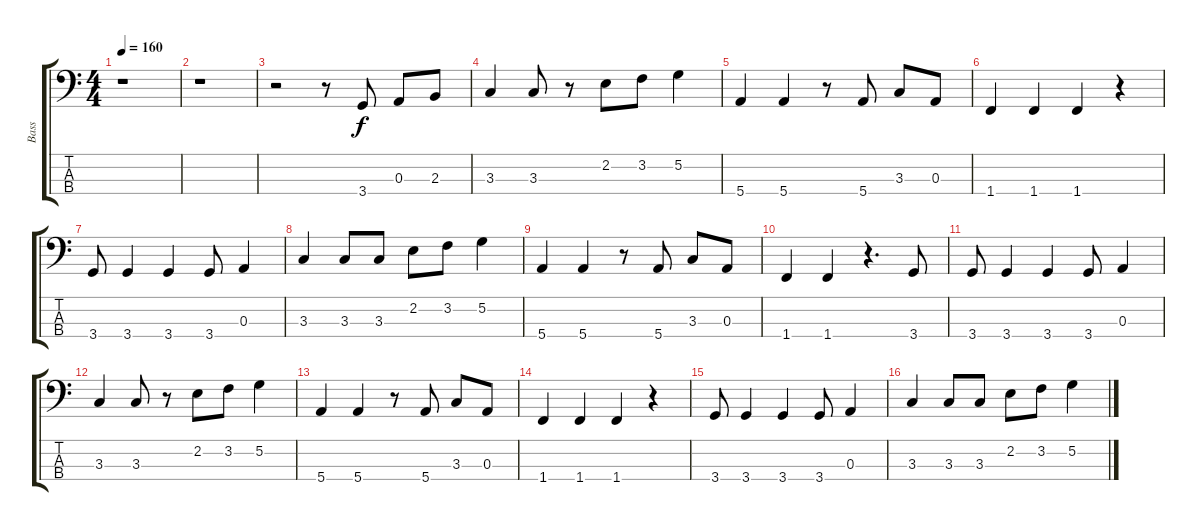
\track ("Bass" "Bass") {instrument electricbassfinger}
\staff {score tabs}
\tuning (G2 D2 A1 E1) {hide}
\ts (4 4)
\tempo 160
\clef f4
\ks c
r.1{dy f} |
r.1 |
r.2 r.8 3.4.8 0.3.8 2.3.8 |
3.3.4 3.3.8 r.8 2.2.8 3.2.8 5.2.4 |
5.4.4 5.4.4 r.8 5.4.8 3.3.8 0.3.8 |
1.4.4 1.4.4 1.4.4 r.4 |
3.4.8 3.4.4 3.4.4 3.4.8 0.3.4 |
3.3.4 3.3.8 3.3.8 2.2.8 3.2.8 5.2.4 |
5.4.4 5.4.4 r.8 5.4.8 3.3.8 0.3.8 |
1.4.4 1.4.4 r.4{d} 3.4.8 |
3.4.8 3.4.4 3.4.4 3.4.8 0.3.4 |
3.3.4 3.3.8 r.8 2.2.8 3.2.8 5.2.4 |
5.4.4 5.4.4 r.8 5.4.8 3.3.8 0.3.8 |
1.4.4 1.4.4 1.4.4 r.4 |
3.4.8 3.4.4 3.4.4 3.4.8 0.3.4 |
3.3.4 3.3.8 3.3.8 2.2.8 3.2.8 5.2.4
